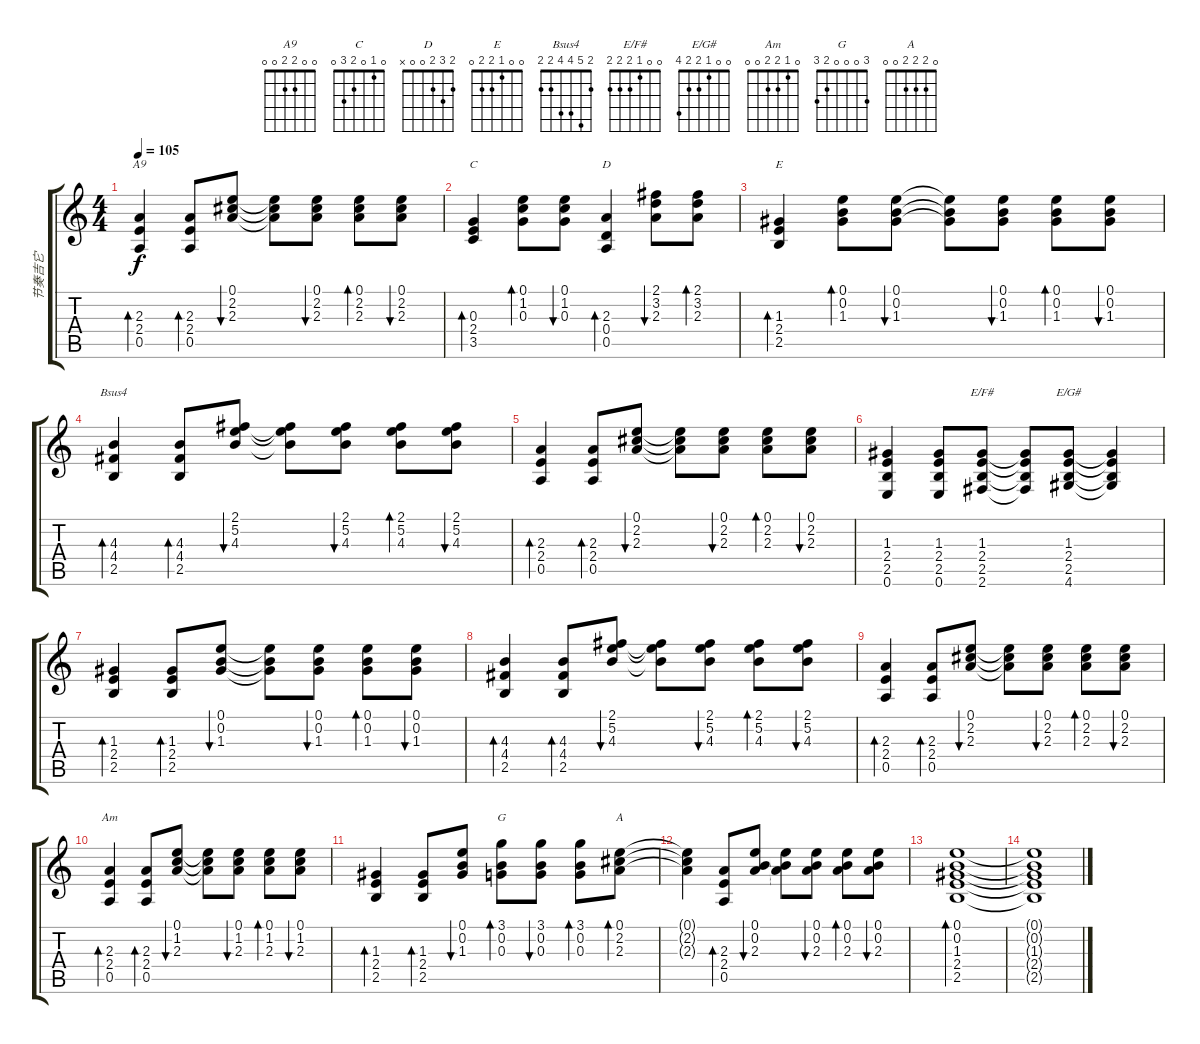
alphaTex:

\track ("节奏吉它" "节奏吉它") {instrument acousticguitarnylon}
\staff {score tabs}
\tuning (E4 B3 G3 D3 A2 E2) {hide}
\chord ("A9" 0 0 2 2 0 0)
\chord ("C" 0 1 0 2 3 0)
\chord ("D" 2 3 2 0 0 x)
\chord ("E" 0 0 1 2 2 0)
\chord ("Bsus4" 2 5 4 4 2 2)
\chord ("E/F#" 0 0 1 2 2 2)
\chord ("E/G#" 0 0 1 2 2 4)
\chord ("Am" 0 1 2 2 0 0)
\chord ("G" 3 0 0 0 2 3)
\chord ("A" 0 2 2 2 0 0)
\ts (4 4)
\tempo 105
\clef g2
\ks c
(2.3 2.4 0.5).4{bd 30 ch "A9" dy f} (2.3 2.4 0.5).8{bd 30} (0.1 2.2 2.3).8{bu 30} (0.1{t} 2.2{t} 2.3{t}).8 (0.1 2.2 2.3).8{bu 30} (0.1 2.2 2.3).8{bd 30} (0.1 2.2 2.3).8{bu 30} |
(0.3 2.4 3.5).4{bd 30 ch "C"} (0.1 1.2 0.3).8{bd 30} (0.1 1.2 0.3).8{bu 30} (2.3 0.4 0.5).4{bd 30 ch "D"} (2.1 3.2 2.3).8{bu 30} (2.1 3.2 2.3).8{bd 30} |
(1.3 2.4 2.5).4{bd 30 ch "E"} (0.1 0.2 1.3).8{bd 30} (0.1 0.2 1.3).8{bu 30} (0.1{t} 0.2{t} 1.3{t}).8 (0.1 0.2 1.3).8{bu 30} (0.1 0.2 1.3).8{bd 30} (0.1 0.2 1.3).8{bu 30} |
(4.3 4.4 2.5).4{bd 30 ch "Bsus4"} (4.3 4.4 2.5).8{bd 30} (2.1 5.2 4.3).8{bu 30} (2.1{t} 5.2{t} 4.3{t}).8 (2.1 5.2 4.3).8{bu 30} (2.1 5.2 4.3).8{bd 30} (2.1 5.2 4.3).8{bu 30} |
(2.3 2.4 0.5).4{bd 30} (2.3 2.4 0.5).8{bd 30} (0.1 2.2 2.3).8{bu 30} (0.1{t} 2.2{t} 2.3{t}).8 (0.1 2.2 2.3).8{bu 30} (0.1 2.2 2.3).8{bd 30} (0.1 2.2 2.3).8{bu 30} |
(1.3 2.4 2.5 0.6).4 (1.3 2.4 2.5 0.6).8 (1.3 2.4 2.5 2.6).8{ch "E/F#"} (1.3{t} 2.4{t} 2.5{t} 2.6{t}).8 (1.3 2.4 2.5 4.6).8{ch "E/G#"} (1.3{t} 2.4{t} 2.5{t} 4.6{t}).4 |
(1.3 2.4 2.5).4{bd 30} (1.3 2.4 2.5).8{bd 30} (0.1 0.2 1.3).8{bu 30} (0.1{t} 0.2{t} 1.3{t}).8 (0.1 0.2 1.3).8{bu 30} (0.1 0.2 1.3).8{bd 30} (0.1 0.2 1.3).8{bu 30} |
(4.3 4.4 2.5).4{bd 30} (4.3 4.4 2.5).8{bd 30} (2.1 5.2 4.3).8{bu 30} (2.1{t} 5.2{t} 4.3{t}).8 (2.1 5.2 4.3).8{bu 30} (2.1 5.2 4.3).8{bd 30} (2.1 5.2 4.3).8{bu 30} |
(2.3 2.4 0.5).4{bd 30} (2.3 2.4 0.5).8{bd 30} (0.1 2.2 2.3).8{bu 30} (0.1{t} 2.2{t} 2.3{t}).8 (0.1 2.2 2.3).8{bu 30} (0.1 2.2 2.3).8{bd 30} (0.1 2.2 2.3).8{bu 30} |
(2.3 2.4 0.5).4{bd 30 ch "Am"} (2.3 2.4 0.5).8{bd 30} (0.1 1.2 2.3).8{bu 30} (0.1{t} 1.2{t} 2.3{t}).8 (0.1 1.2 2.3).8{bu 30} (0.1 1.2 2.3).8{bd 30} (0.1 1.2 2.3).8{bu 30} |
(1.3 2.4 2.5).4{bd 30} (1.3 2.4 2.5).8{bd 30} (0.1 0.2 1.3).8{bu 30} (3.1 0.2 0.3).8{bd 30 ch "G"} (3.1 0.2 0.3).8{bu 30} (3.1 0.2 0.3).8{bd 30} (0.1 2.2 2.3).8{bd 30 ch "A"} |
(0.1{t} 2.2{t} 2.3{t}).4 (2.3 2.4 0.5).8{bd 30} (0.1 0.2 2.3).8{bu 30} (0.1{t} 0.2{t} 2.3{t}).8 (0.1 0.2 2.3).8{bu 30} (0.1 0.2 2.3).8{bd 30} (0.1 0.2 2.3).8{bu 30} |
(0.1 0.2 1.3 2.4 2.5).1{bd 480} |
(0.1{t} 0.2{t} 1.3{t} 2.4{t} 2.5{t}).1
